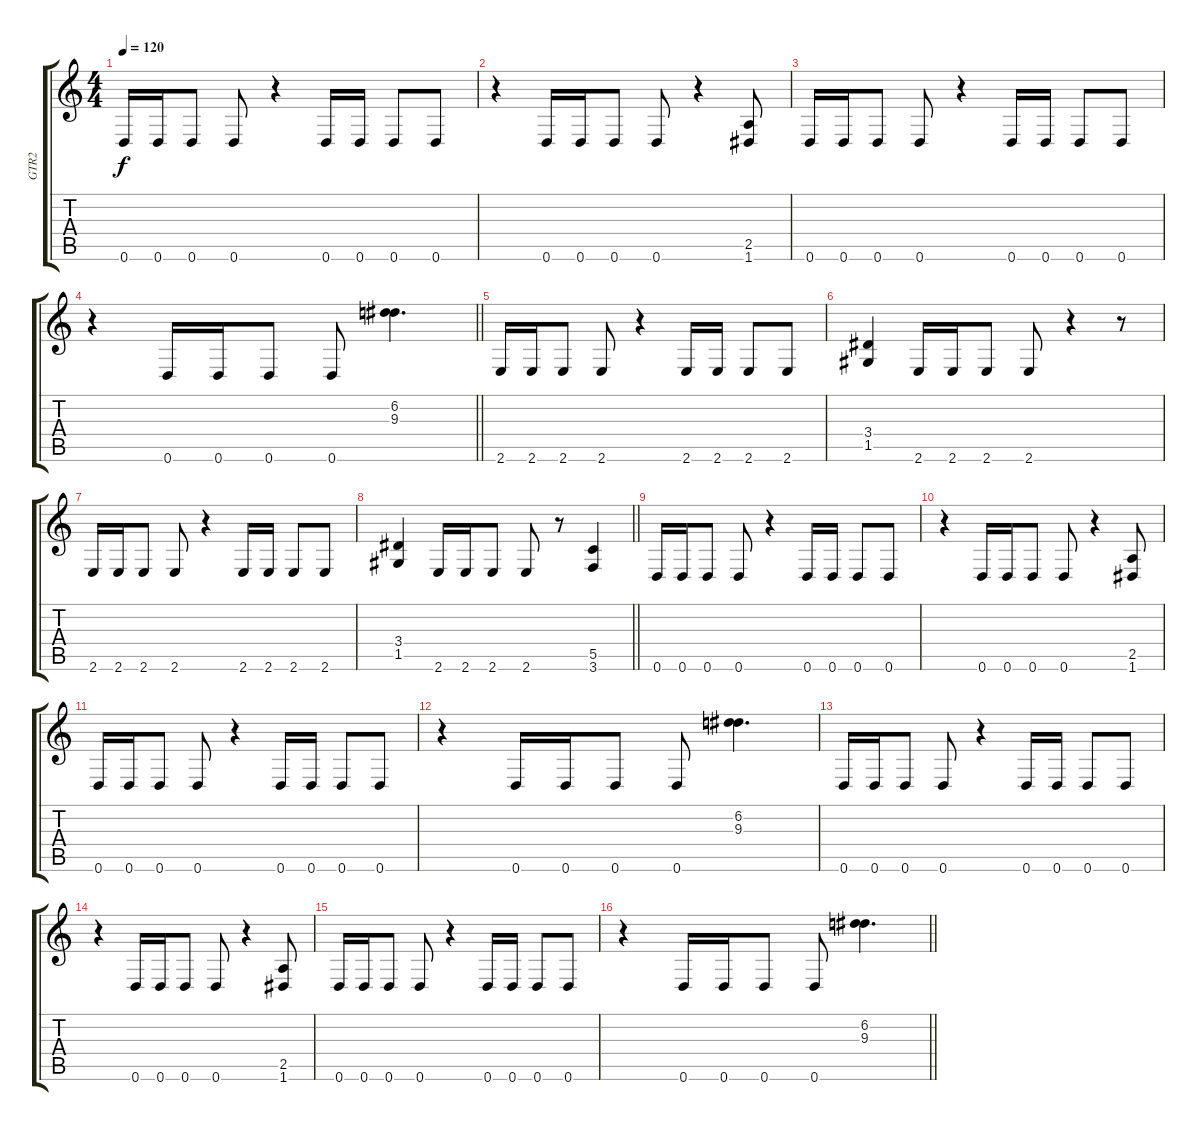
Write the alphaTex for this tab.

\track ("GTR2" "GTR2") {instrument overdrivenguitar}
\staff {score tabs}
\tuning (D4 A3 F3 C3 G2 D2) {hide}
\ts (4 4)
\tempo 120
\clef g2
\ks c
0.6.16{dy f} 0.6.16 0.6.8 0.6.8 r.4 0.6.16 0.6.16 0.6.8 0.6.8 |
r.4 0.6.16 0.6.16 0.6.8 0.6.8 r.4 (2.5 1.6).8 |
0.6.16 0.6.16 0.6.8 0.6.8 r.4 0.6.16 0.6.16 0.6.8 0.6.8 |
\barLineRight lightlight
r.4 0.6.16 0.6.16 0.6.8 0.6.8 (6.2 9.3).4{d} |
2.6.16 2.6.16 2.6.8 2.6.8 r.4 2.6.16 2.6.16 2.6.8 2.6.8 |
(3.4 1.5).4 2.6.16 2.6.16 2.6.8 2.6.8 r.4 r.8 |
2.6.16 2.6.16 2.6.8 2.6.8 r.4 2.6.16 2.6.16 2.6.8 2.6.8 |
\barLineRight lightlight
(3.4 1.5).4 2.6.16 2.6.16 2.6.8 2.6.8 r.8 (5.5 3.6).4 |
0.6.16 0.6.16 0.6.8 0.6.8 r.4 0.6.16 0.6.16 0.6.8 0.6.8 |
r.4 0.6.16 0.6.16 0.6.8 0.6.8 r.4 (2.5 1.6).8 |
0.6.16 0.6.16 0.6.8 0.6.8 r.4 0.6.16 0.6.16 0.6.8 0.6.8 |
r.4 0.6.16 0.6.16 0.6.8 0.6.8 (6.2 9.3).4{d} |
0.6.16 0.6.16 0.6.8 0.6.8 r.4 0.6.16 0.6.16 0.6.8 0.6.8 |
r.4 0.6.16 0.6.16 0.6.8 0.6.8 r.4 (2.5 1.6).8 |
0.6.16 0.6.16 0.6.8 0.6.8 r.4 0.6.16 0.6.16 0.6.8 0.6.8 |
\barLineRight lightlight
r.4 0.6.16 0.6.16 0.6.8 0.6.8 (6.2 9.3).4{d}
